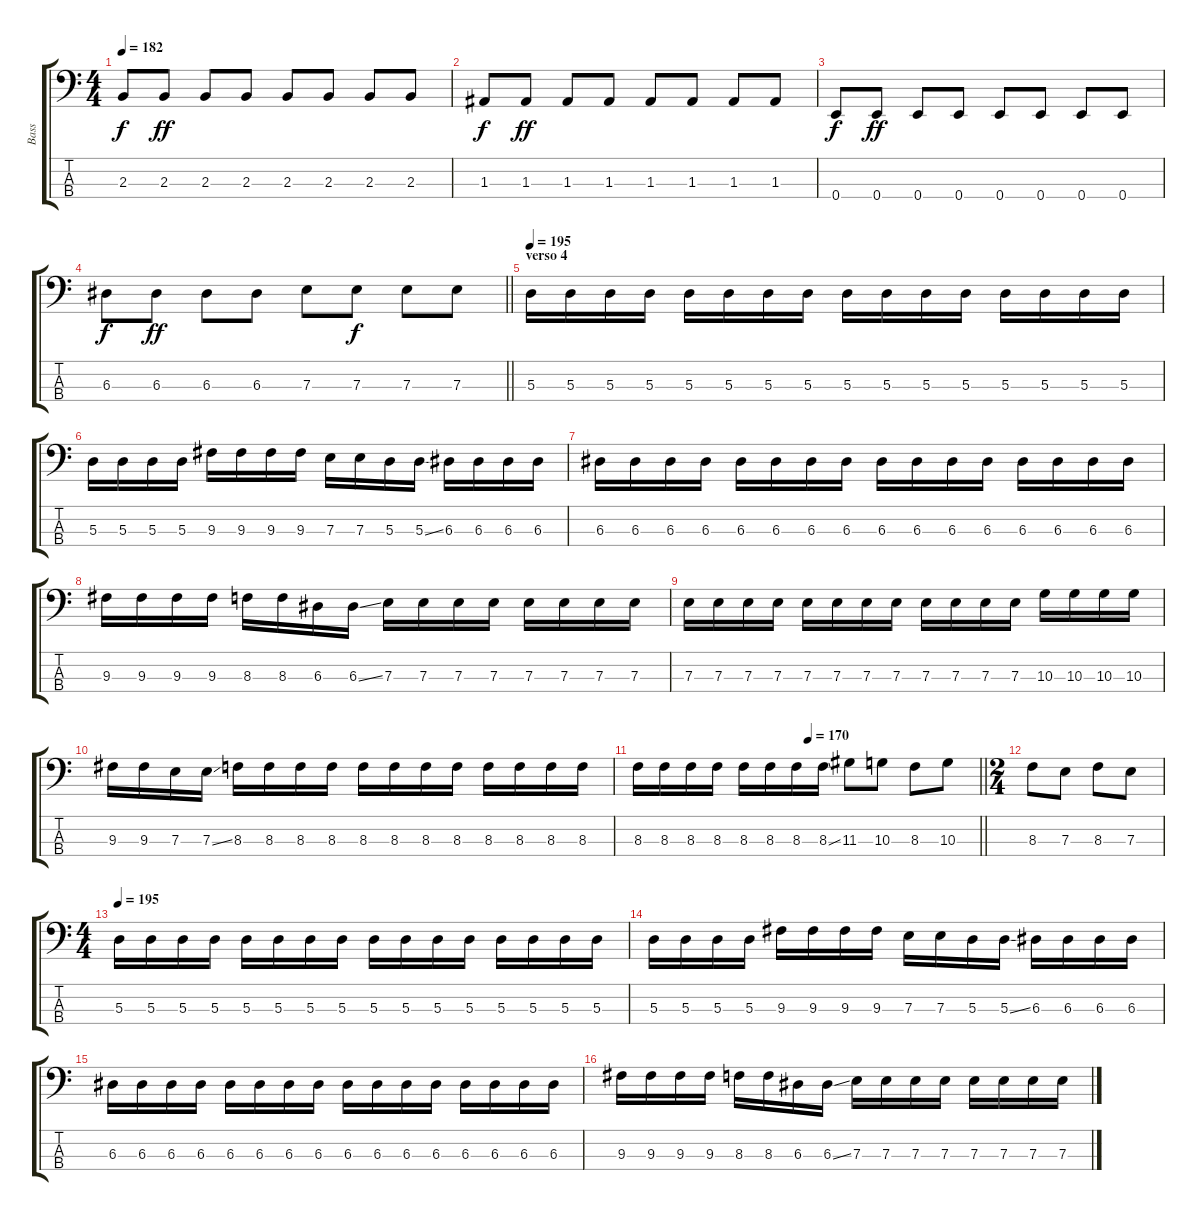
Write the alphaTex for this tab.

\track ("Bass" "Bass") {instrument electricbasspick}
\staff {score tabs}
\tuning (G2 D2 A1 E1) {hide}
\ts (4 4)
\tempo 182
\clef f4
\ks c
2.3.8{dy f} 2.3.8{dy ff} 2.3.8 2.3.8 2.3.8 2.3.8 2.3.8 2.3.8 |
1.3.8{dy f} 1.3.8{dy ff} 1.3.8 1.3.8 1.3.8 1.3.8 1.3.8 1.3.8 |
0.4.8{dy f} 0.4.8{dy ff} 0.4.8 0.4.8 0.4.8 0.4.8 0.4.8 0.4.8 |
\barLineRight lightlight
6.3.8{dy f} 6.3.8{dy ff} 6.3.8 6.3.8 7.3.8 7.3.8{dy f} 7.3.8 7.3.8 |
\section ("" "verso 4")
\tempo 195
5.3.16 5.3.16 5.3.16 5.3.16 5.3.16 5.3.16 5.3.16 5.3.16 5.3.16 5.3.16 5.3.16 5.3.16 5.3.16 5.3.16 5.3.16 5.3.16 |
5.3.16 5.3.16 5.3.16 5.3.16 9.3.16 9.3.16 9.3.16 9.3.16 7.3.16 7.3.16 5.3.16 5.3{ss}.16 6.3.16 6.3.16 6.3.16 6.3.16 |
6.3.16 6.3.16 6.3.16 6.3.16 6.3.16 6.3.16 6.3.16 6.3.16 6.3.16 6.3.16 6.3.16 6.3.16 6.3.16 6.3.16 6.3.16 6.3.16 |
9.3.16 9.3.16 9.3.16 9.3.16 8.3.16 8.3.16 6.3.16 6.3{ss}.16 7.3.16 7.3.16 7.3.16 7.3.16 7.3.16 7.3.16 7.3.16 7.3.16 |
7.3.16 7.3.16 7.3.16 7.3.16 7.3.16 7.3.16 7.3.16 7.3.16 7.3.16 7.3.16 7.3.16 7.3.16 10.3.16 10.3.16 10.3.16 10.3.16 |
9.3.16 9.3.16 7.3.16 7.3{ss}.16 8.3.16 8.3.16 8.3.16 8.3.16 8.3.16 8.3.16 8.3.16 8.3.16 8.3.16 8.3.16 8.3.16 8.3.16 |
\tempo (170 0.5)
\barLineRight lightlight
8.3.16 8.3.16 8.3.16 8.3.16 8.3.16 8.3.16 8.3.16 8.3{ss}.16 11.3.8 10.3.8 8.3.8 10.3.8 |
\ts (2 4)
8.3.8 7.3.8 8.3.8 7.3.8 |
\ts (4 4)
\tempo 195
5.3.16 5.3.16 5.3.16 5.3.16 5.3.16 5.3.16 5.3.16 5.3.16 5.3.16 5.3.16 5.3.16 5.3.16 5.3.16 5.3.16 5.3.16 5.3.16 |
5.3.16 5.3.16 5.3.16 5.3.16 9.3.16 9.3.16 9.3.16 9.3.16 7.3.16 7.3.16 5.3.16 5.3{ss}.16 6.3.16 6.3.16 6.3.16 6.3.16 |
6.3.16 6.3.16 6.3.16 6.3.16 6.3.16 6.3.16 6.3.16 6.3.16 6.3.16 6.3.16 6.3.16 6.3.16 6.3.16 6.3.16 6.3.16 6.3.16 |
9.3.16 9.3.16 9.3.16 9.3.16 8.3.16 8.3.16 6.3.16 6.3{ss}.16 7.3.16 7.3.16 7.3.16 7.3.16 7.3.16 7.3.16 7.3.16 7.3.16
